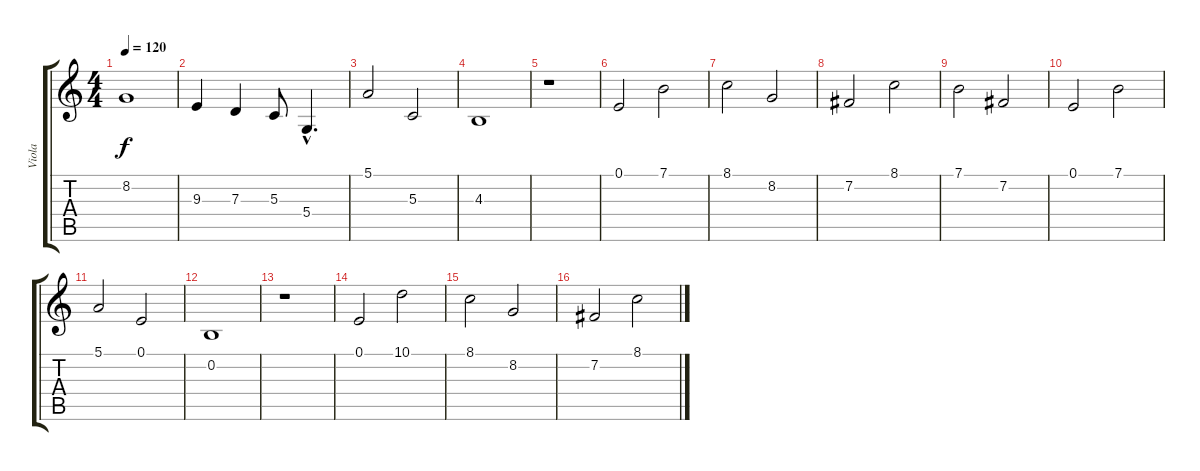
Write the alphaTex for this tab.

\track ("Viola" "Viola") {instrument stringensemble1}
\staff {score tabs}
\tuning (E4 B3 G3 D3 A2 E2) {hide}
\ts (4 4)
\tempo 120
\clef g2
\ks c
8.2.1{dy f} |
9.3.4 7.3.4 5.3.8 5.4{hac}.4{d} |
5.1.2 5.3.2 |
4.3.1 |
r.1 |
0.1.2 7.1.2 |
8.1.2 8.2.2 |
7.2.2 8.1.2 |
7.1.2 7.2.2 |
0.1.2 7.1.2 |
5.1.2 0.1.2 |
0.2.1 |
r.1 |
0.1.2 10.1.2 |
8.1.2 8.2.2 |
7.2.2 8.1.2
